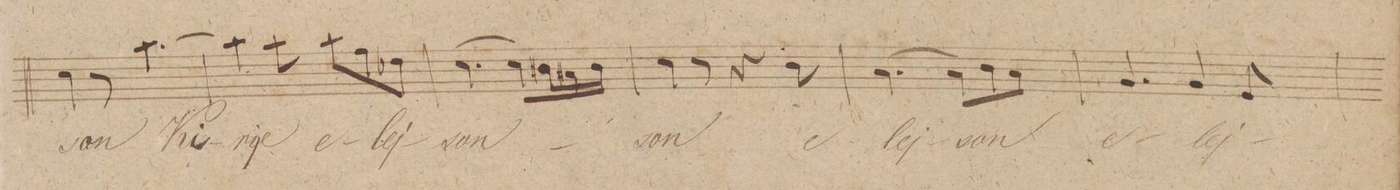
**kern	**text	**dynam
*I"Canto	*	*
*clefC1	*	*
*k[]	*	*
*M6/8	*	*
4a\	-son	.
8r	.	.
[4.ff\	Ki-	.
=147	=147	=147
4ff\]	.	.
8ff\	-rije	.
8ff\L	e-	.
8dd\	.	.
8b-X\J	-lej-	.
=148	=148	=148
[4.a\	-son	.
8a\L]	.	.
16g#X\L	.	.
16f#X\J	.	.
8g#\J	.	.
=149	=149	=149
4a\	son	.
8r	.	.
4r	.	.
8g\	e-	.
=150	=150	=150
[4.f\	-lej-	.
8f\L]	.	.
8g\	-son	.
8f\J	.	.
=151	=151	=151
4.e/	e-	.
4e/	-lej-	.
8c/	.	.
=152	=152	=152
*-	*-	*-
